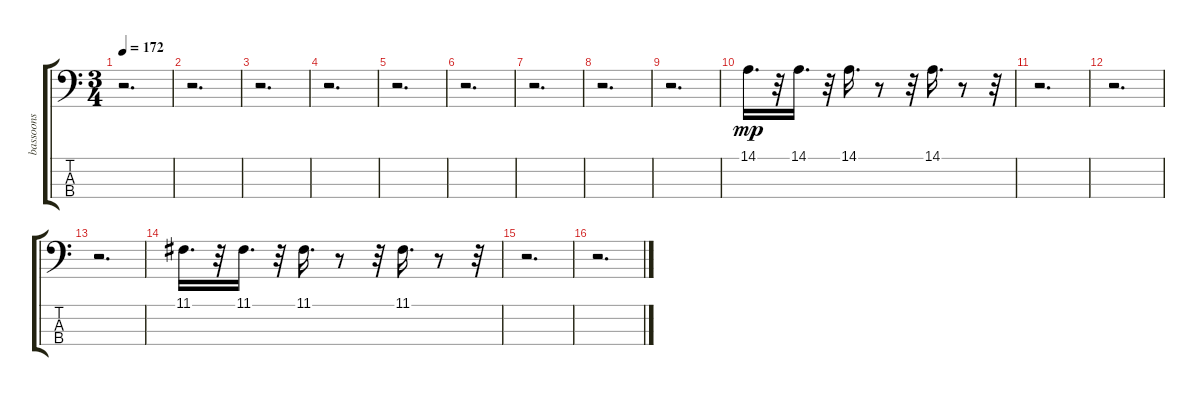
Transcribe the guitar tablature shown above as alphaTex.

\track ("bassoons" "bassoons") {instrument bassoon}
\staff {score tabs}
\tuning (G2 D2 A1 E1) {hide}
\ts (3 4)
\tempo 172
\clef f4
\ks c
r.2{d dy f} |
r.2{d} |
r.2{d} |
r.2{d} |
r.2{d} |
r.2{d} |
r.2{d} |
r.2{d} |
r.2{d} |
14.1.16{d dy mp} r.32 14.1.16{d} r.32 14.1.16{d} r.8 r.32 14.1.16{d} r.8 r.32 |
r.2{d} |
r.2{d} |
r.2{d} |
11.1.16{d} r.32 11.1.16{d} r.32 11.1.16{d} r.8 r.32 11.1.16{d} r.8 r.32 |
r.2{d} |
r.2{d}
